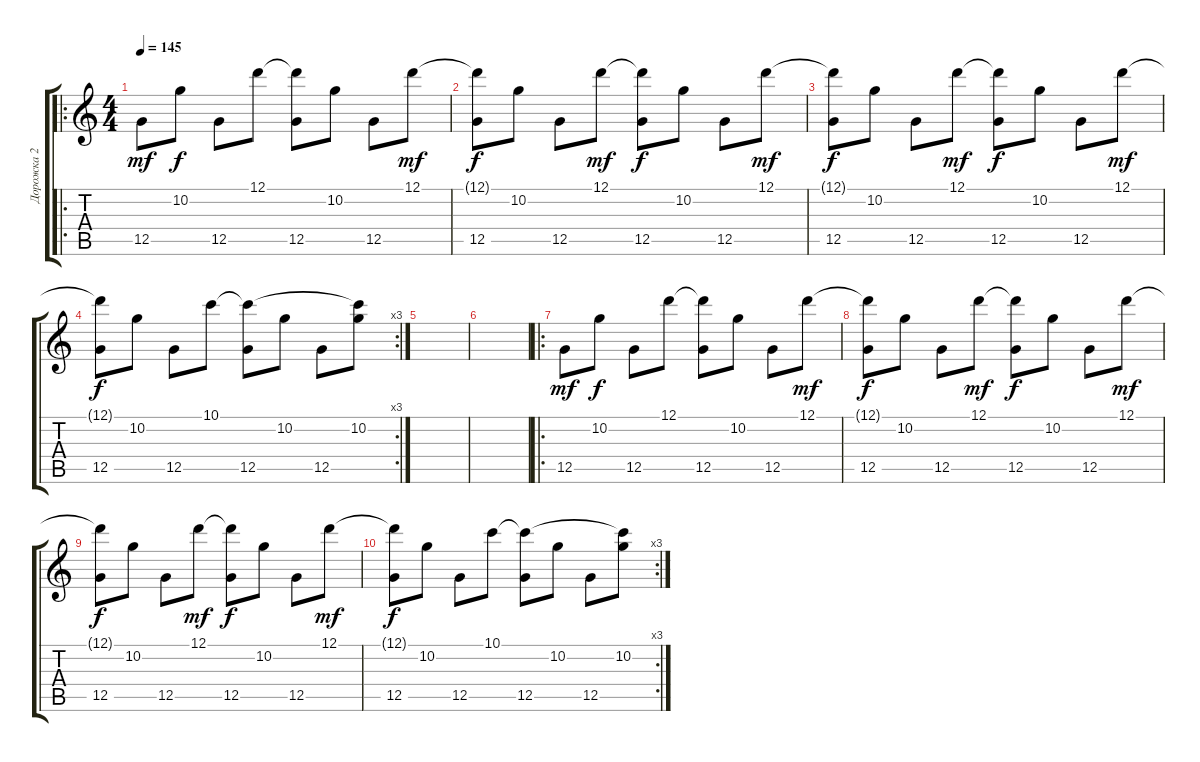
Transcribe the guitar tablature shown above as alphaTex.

\track ("Дорожка 2" "Дорожка 2") {instrument acousticguitarsteel}
\staff {score tabs}
\tuning (D4 A3 F3 C3 G2 C2) {hide}
\ro
\ts (4 4)
\tempo 145
\clef g2
\ks c
12.5.8{dy mf} 10.2.8{dy f} 12.5.8 12.1.8 (12.1{t} 12.5).8 10.2.8 12.5.8 12.1.8{dy mf} |
(12.1{t} 12.5).8{dy f} 10.2.8 12.5.8 12.1.8{dy mf} (12.1{t} 12.5).8{dy f} 10.2.8 12.5.8 12.1.8{dy mf} |
(12.1{t} 12.5).8{dy f} 10.2.8 12.5.8 12.1.8{dy mf} (12.1{t} 12.5).8{dy f} 10.2.8 12.5.8 12.1.8{dy mf} |
\rc 3
(12.1{t} 12.5).8{dy f} 10.2.8 12.5.8 10.1.8 (10.1{t} 12.5).8 10.2.8 12.5.8 (10.1{t} 10.2).8 |
|
|
\ro
12.5.8{dy mf} 10.2.8{dy f} 12.5.8 12.1.8 (12.1{t} 12.5).8 10.2.8 12.5.8 12.1.8{dy mf} |
(12.1{t} 12.5).8{dy f} 10.2.8 12.5.8 12.1.8{dy mf} (12.1{t} 12.5).8{dy f} 10.2.8 12.5.8 12.1.8{dy mf} |
(12.1{t} 12.5).8{dy f} 10.2.8 12.5.8 12.1.8{dy mf} (12.1{t} 12.5).8{dy f} 10.2.8 12.5.8 12.1.8{dy mf} |
\rc 3
(12.1{t} 12.5).8{dy f} 10.2.8 12.5.8 10.1.8 (10.1{t} 12.5).8 10.2.8 12.5.8 (10.1{t} 10.2).8
